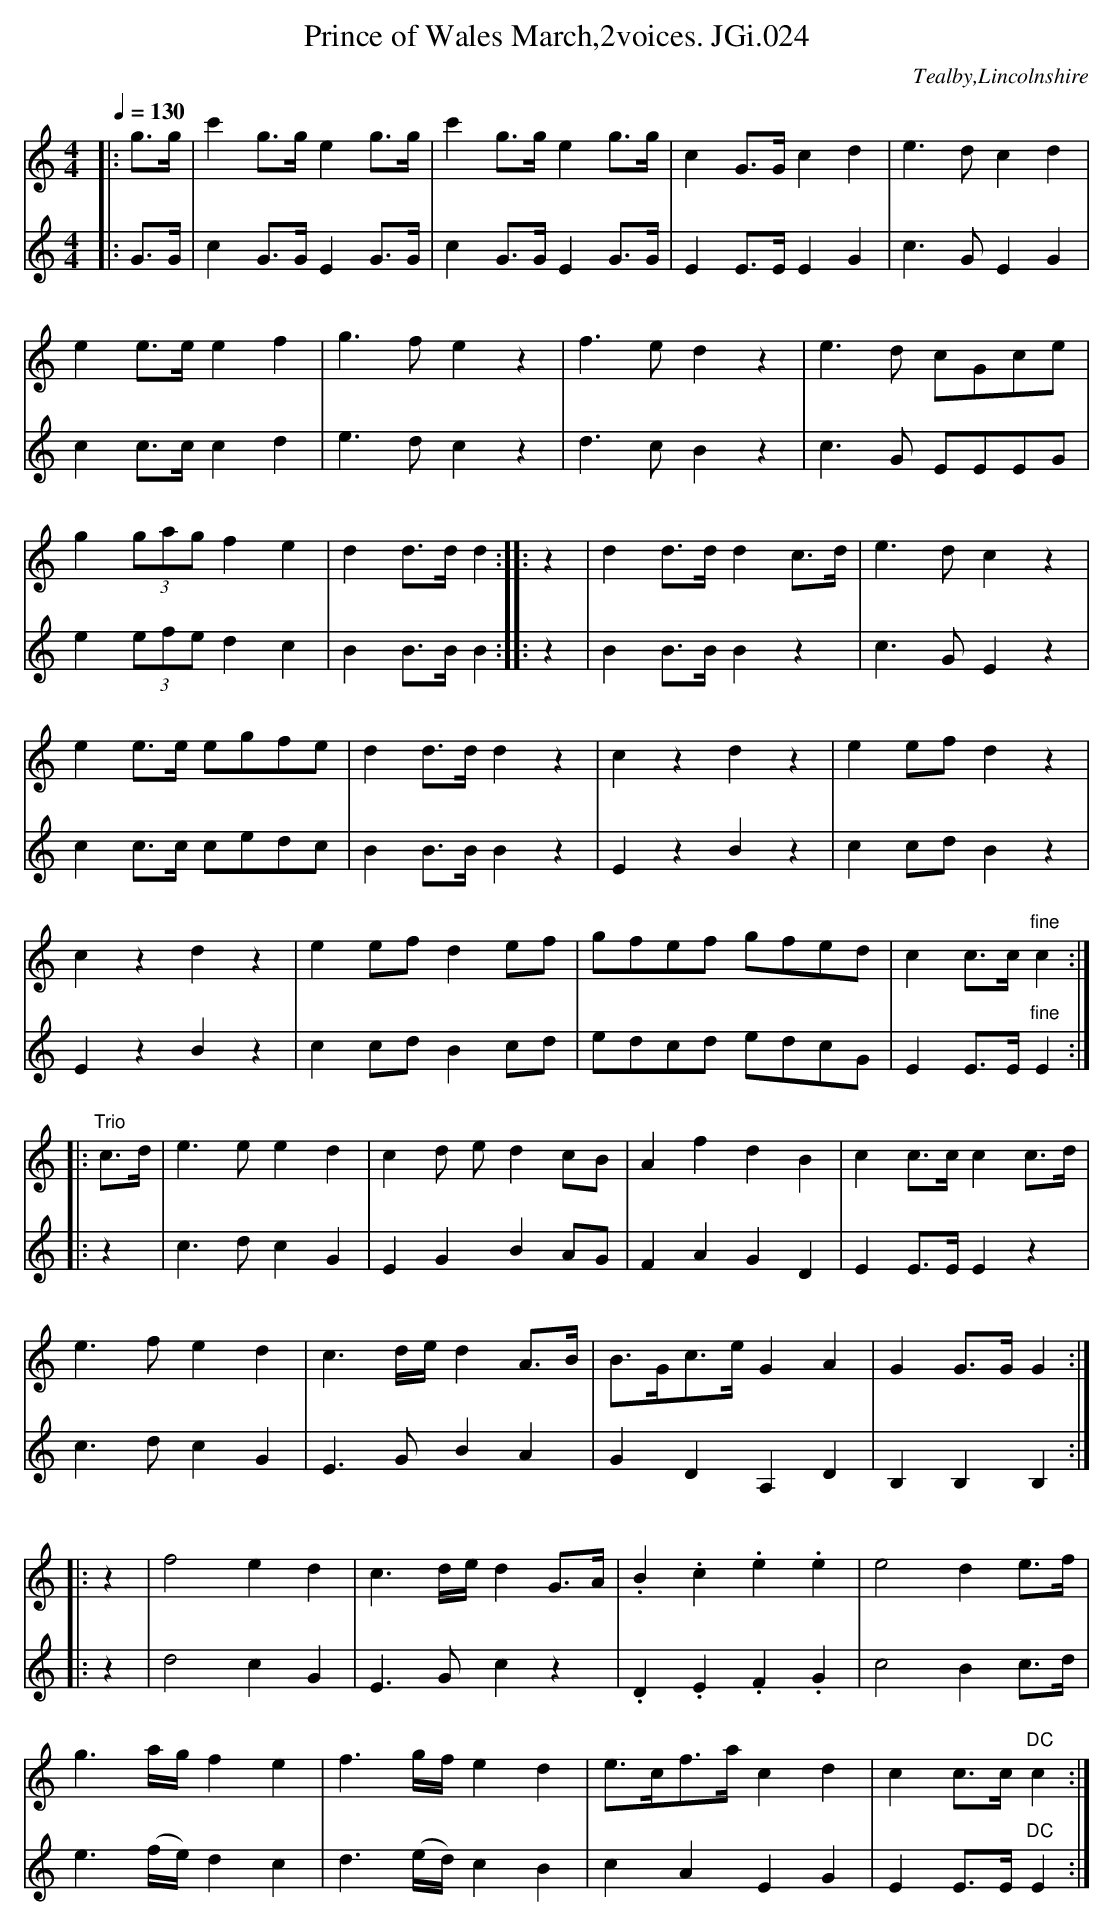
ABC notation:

X:1
T:Prince of Wales March,2voices. JGi.024
L:1/8
M:4/4
O:Tealby,Lincolnshire
Q:1/4=130
K:C
[V:1]|:g>g|c'2g>ge2g>g|c'2g>ge2g>g|c2G>Gc2d2|e3dc2d2|
[V:2]|:G>G|c2G>GE2G>G|c2G>GE2G>G|E2E>EE2G2|c3GE2G2|
[V:1]e2e>ee2f2|g3fe2z2|f3ed2z2|e3d cGce|
[V:2]c2c>cc2d2|e3dc2z2|d3cB2z2|c3G EEEG|
[V:1]g2(3gag f2e2|d2d>dd2::z2|d2d>dd2c>d|e3dc2z2|
[V:2]e2(3efe d2c2|B2B>BB2::z2|B2B>BB2z2|c3GE2z2|
[V:1]e2e>e egfe|d2d>dd2z2|c2z2d2z2|e2efd2z2|
[V:2]c2c>c cedc|B2B>BB2z2|E2z2B2z2|c2cdB2z2|
[V:1]c2z2d2z2|e2efd2ef|gfef gfed|c2c>c"fine"c2:|
[V:2]E2z2B2z2|c2cdB2cd|edcd edcG|E2E>E"fine"E2:|
[V:1]|:"Trio"c>d|e3ee2d2|c2d ed2cB|A2f2d2B2|c2c>cc2c>d|
[V:2]|:z2|c3dc2G2|E2G2B2AG|F2A2G2D2|E2E>EE2z2|
[V:1]e3fe2d2|c3d/e/ d2A>B|B>Gc>eG2A2|G2G>GG2:|
[V:2]c3dc2G2|E3GB2A2|G2D2A,2D2|B,2B,2B,2:|
[V:1]|:z2|f4e2d2|c3d/e/d2G>A|.B2.c2.e2.e2|e4d2e>f|
[V:2]|:z2|d4c2G2|E3Gc2z2|.D2.E2.F2.G2|c4B2c>d|
[V:1]g3a/2g/2f2e2|f3g/2f/2e2d2|e>cf>ac2d2|c2c>c"DC"c2:|
[V:2]e3(f/2e/2)d2c2|d3(e/2d/2)c2B2|c2A2E2G2|E2E>E"DC"E2:|
